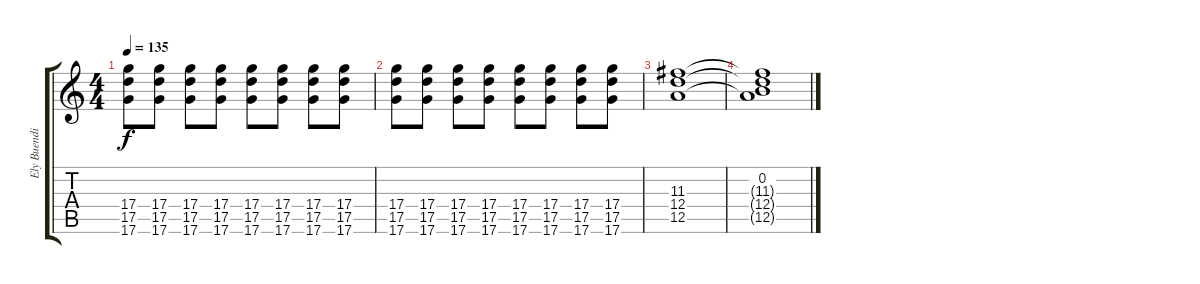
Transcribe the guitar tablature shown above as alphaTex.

\track ("Ely Buendia " "Ely Buendi") {instrument overdrivenguitar}
\staff {score tabs}
\tuning (E4 B3 G3 D3 A2 D2) {hide}
\ts (4 4)
\tempo 135
\clef g2
\ks c
(17.4 17.5 17.6).8{dy f} (17.4 17.5 17.6).8 (17.4 17.5 17.6).8 (17.4 17.5 17.6).8 (17.4 17.5 17.6).8 (17.4 17.5 17.6).8 (17.4 17.5 17.6).8 (17.4 17.5 17.6).8 |
(17.4 17.5 17.6).8 (17.4 17.5 17.6).8 (17.4 17.5 17.6).8 (17.4 17.5 17.6).8 (17.4 17.5 17.6).8 (17.4 17.5 17.6).8 (17.4 17.5 17.6).8 (17.4 17.5 17.6).8 |
(11.3 12.4 12.5).1 |
(0.2 11.3{t} 12.4{t} 12.5{t}).1
